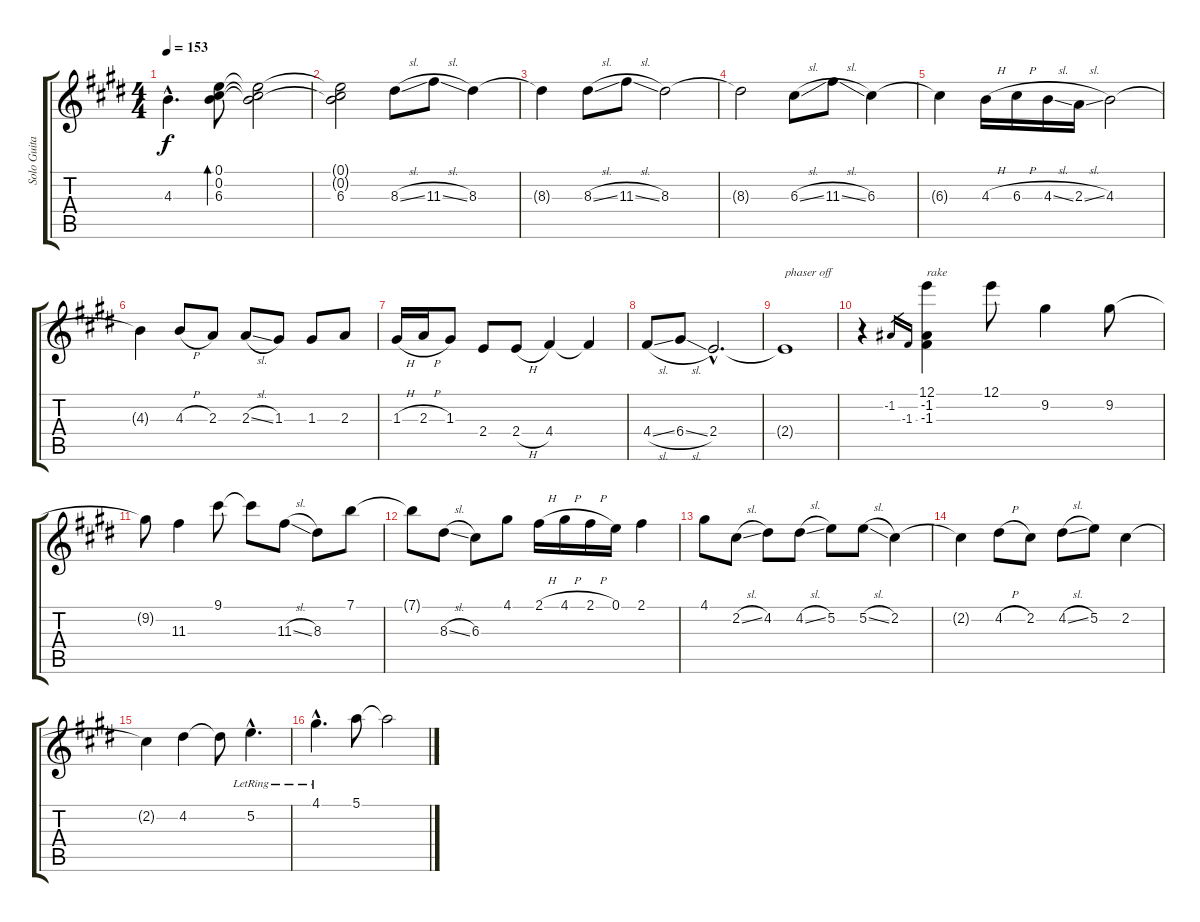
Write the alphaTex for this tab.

\track ("Solo Guitar" "Solo Guita") {instrument electricguitarjazz}
\staff {score tabs}
\tuning (E4 B3 G3 D3 A2 E2) {hide}
\ts (4 4)
\tempo 153
\clef g2
\ks e
4.3{hac t}.4{d dy f} (0.1 0.2 6.3).8{bd 480} (0.1{t} 0.2{t} 6.3{t}).2 |
(0.1{t} 0.2{t} 6.3).2 8.3{sl}.8 11.3{sl}.8 8.3.4 |
8.3{t}.4 8.3{sl}.8 11.3{sl}.8 8.3.2 |
8.3{t}.2 6.3{sl}.8 11.3{sl}.8 6.3.4 |
6.3{t}.4 4.3{h}.16 6.3{h}.16 4.3{sl}.16 2.3{sl}.16 4.3.2 |
4.3{t}.4 4.3{h}.8 2.3.8 2.3{sl}.8 1.3.8 1.3.8 2.3.8 |
1.3{h}.16 2.3{h}.16 1.3.8 2.4.8 2.4{h}.8 4.4.4 4.4{t}.4 |
4.4{sl}.8 6.4{sl}.8 2.4{hac}.2{d} |
2.4{t}.1{txt "phaser off"} |
r.4 -1.2.16{gr} -1.3.16{gr} (12.1 -1.2 -1.3).4{txt "rake"} 12.1.8 9.2.4 9.2.8 |
9.2{t}.8 11.3.4 9.1.8 9.1{t}.8 11.3{sl}.8 8.3.8 7.1.8 |
7.1{t}.8 8.3{sl}.8 6.3.8 4.1.8 2.1{h}.16 4.1{h}.16 2.1{h}.16 0.1.16 2.1.4 |
4.1.8 2.2{sl}.8 4.2.8 4.2{sl}.8 5.2.8 5.2{sl}.8 2.2.4 |
2.2{t}.4 4.2{h}.8 2.2.8 4.2{sl}.8 5.2.8 2.2.4 |
2.2{t}.4 4.2.4 4.2{t}.8 5.2{hac lr}.4{d} |
4.1{hac lr}.4{d} 5.1.8 5.1{t}.2
